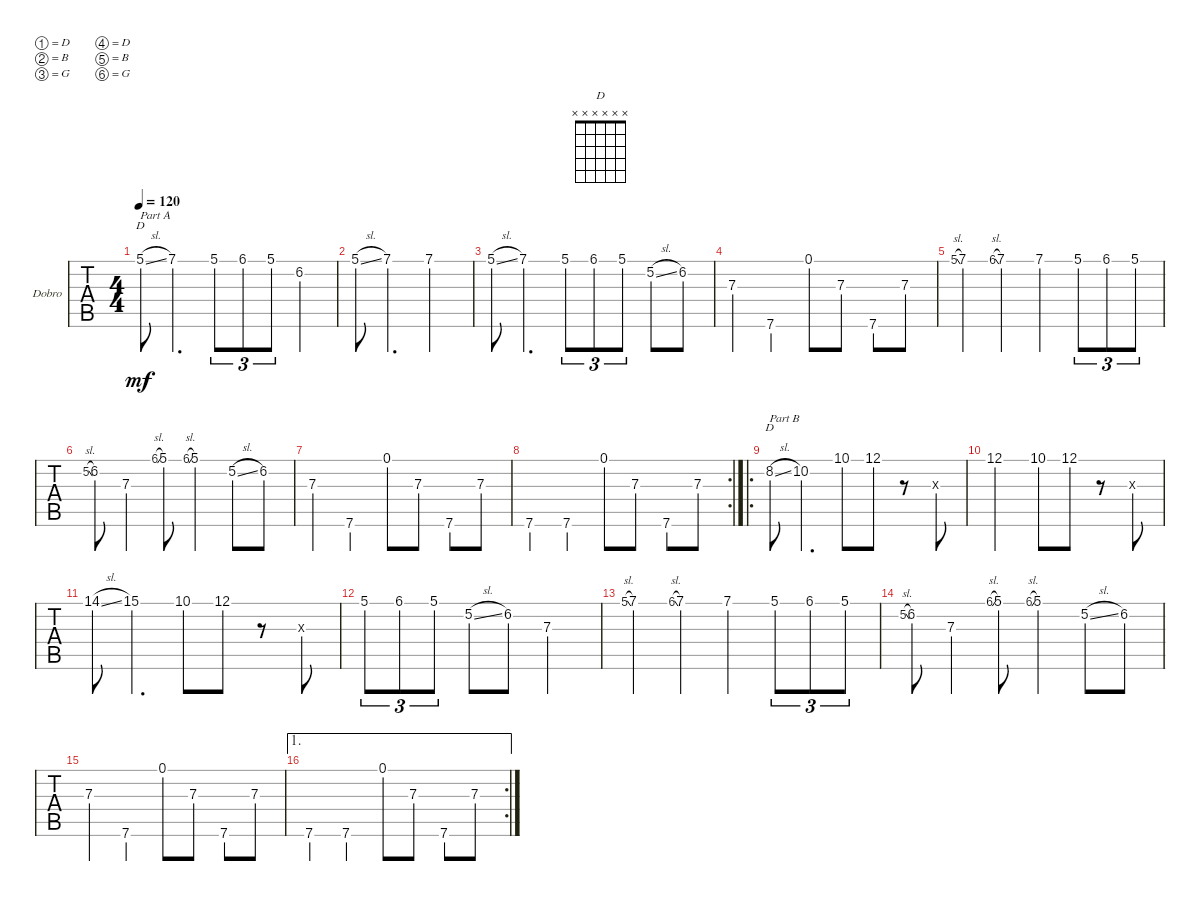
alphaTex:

\defaultSystemsLayout 4
\bracketExtendMode groupsimilarinstruments
\firstSystemTrackNameOrientation horizontal
\otherSystemsTrackNameOrientation horizontal
\track ("Dobro" "Dobro") {instrument acousticguitarsteel}
\staff {tabs}
\tuning (D4 B3 G3 D3 B2 G2)
\chord ("D" x x x x x x)
\ts (4 4)
\tempo 120
\clef g2
\ks c
5.1{sl}.8{ch "D" txt "Part A" dy mf instrument acousticguitarsteel} 7.1.4{d} 5.1.8{tu (3 2)} 6.1.8{tu (3 2)} 5.1.8{tu (3 2)} 6.2.4 |
5.1{sl}.8 7.1.4{d} 7.1.2 |
5.1{sl}.8 7.1.4{d} 5.1.8{tu (3 2)} 6.1.8{tu (3 2)} 5.1.8{tu (3 2)} 5.2{sl}.8 6.2.8 |
7.3.4 7.6.4 0.1.8 7.3.8 7.6.8 7.3.8 |
5.1{sl}.8{gr} 7.1.4 6.1{sl}.8{gr} 7.1.4 7.1.4 5.1.8{tu (3 2)} 6.1.8{tu (3 2)} 5.1.8{tu (3 2)} |
5.2{sl}.8{gr} 6.2.8 7.3.4 6.1{sl}.8{gr} 5.1.8 6.1{sl}.8{gr} 5.1.4 5.2{sl}.8 6.2.8 |
7.3.4 7.6.4 0.1.8 7.3.8 7.6.8 7.3.8 |
\rc 2
7.6.4 7.6.4 0.1.8 7.3.8 7.6.8 7.3.8 |
\ro
8.2{sl}.8{ch "D" txt "Part B"} 10.2.4{d} 10.1.8 12.1.8 r.8 0.3{x}.8 |
12.1.2 10.1.8 12.1.8 r.8 0.3{x}.8 |
14.1{sl}.8 15.1.4{d} 10.1.8 12.1.8 r.8 0.3{x}.8 |
5.1.8{tu (3 2)} 6.1.8{tu (3 2)} 5.1.8{tu (3 2)} 5.2{sl}.8 6.2.8 7.3.2 |
5.1{sl}.8{gr} 7.1.4 6.1{sl}.8{gr} 7.1.4 7.1.4 5.1.8{tu (3 2)} 6.1.8{tu (3 2)} 5.1.8{tu (3 2)} |
5.2{sl}.8{gr} 6.2.8 7.3.4 6.1{sl}.8{gr} 5.1.8 6.1{sl}.8{gr} 5.1.4 5.2{sl}.8 6.2.8 |
7.3.4 7.6.4 0.1.8 7.3.8 7.6.8 7.3.8 |
\ae 1
\rc 2
7.6.4 7.6.4 0.1.8 7.3.8 7.6.8 7.3.8
